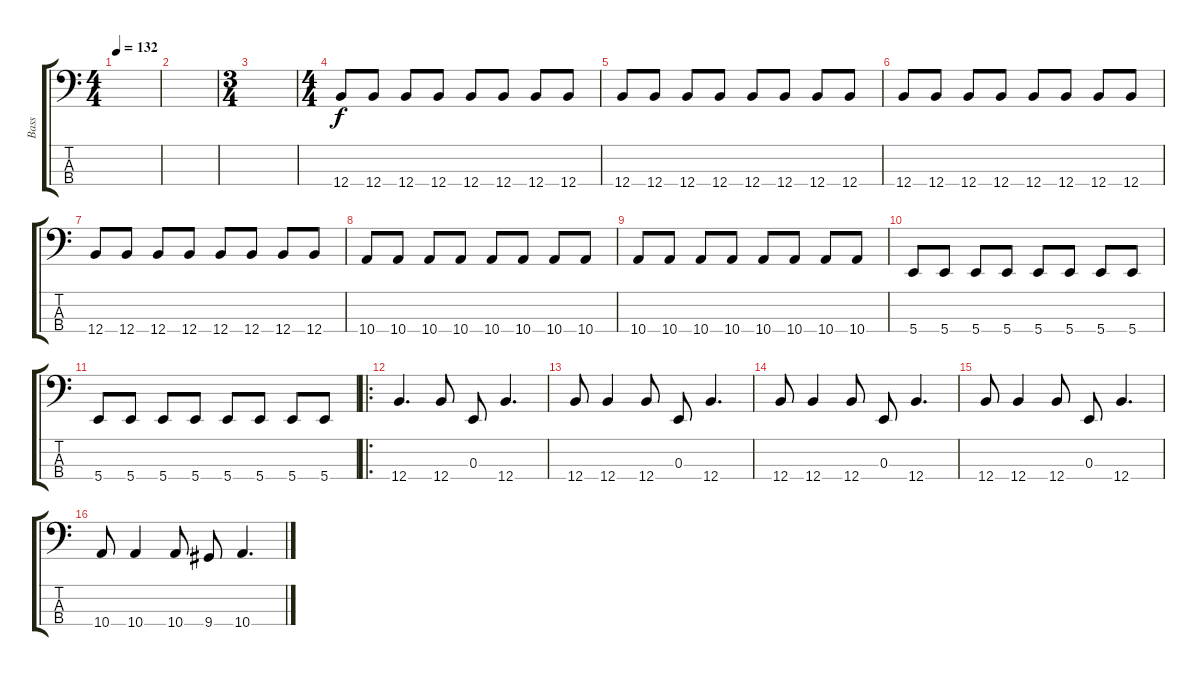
\track ("Bass" "Bass") {instrument electricbassfinger}
\staff {score tabs}
\tuning (D2 A1 E1 B0) {hide}
\ts (4 4)
\tempo 132
\clef f4
\ks c
|
|
\ts (3 4)
|
\ts (4 4)
12.4.8 12.4.8 12.4.8 12.4.8 12.4.8 12.4.8 12.4.8 12.4.8 |
12.4.8 12.4.8 12.4.8 12.4.8 12.4.8 12.4.8 12.4.8 12.4.8 |
12.4.8 12.4.8 12.4.8 12.4.8 12.4.8 12.4.8 12.4.8 12.4.8 |
12.4.8 12.4.8 12.4.8 12.4.8 12.4.8 12.4.8 12.4.8 12.4.8 |
10.4.8 10.4.8 10.4.8 10.4.8 10.4.8 10.4.8 10.4.8 10.4.8 |
10.4.8 10.4.8 10.4.8 10.4.8 10.4.8 10.4.8 10.4.8 10.4.8 |
5.4.8 5.4.8 5.4.8 5.4.8 5.4.8 5.4.8 5.4.8 5.4.8 |
5.4.8 5.4.8 5.4.8 5.4.8 5.4.8 5.4.8 5.4.8 5.4.8 |
\ro
12.4.4{d} 12.4.8 0.3.8 12.4.4{d} |
12.4.8 12.4.4 12.4.8 0.3.8 12.4.4{d} |
12.4.8 12.4.4 12.4.8 0.3.8 12.4.4{d} |
12.4.8 12.4.4 12.4.8 0.3.8 12.4.4{d} |
10.4.8 10.4.4 10.4.8 9.4.8 10.4.4{d}
